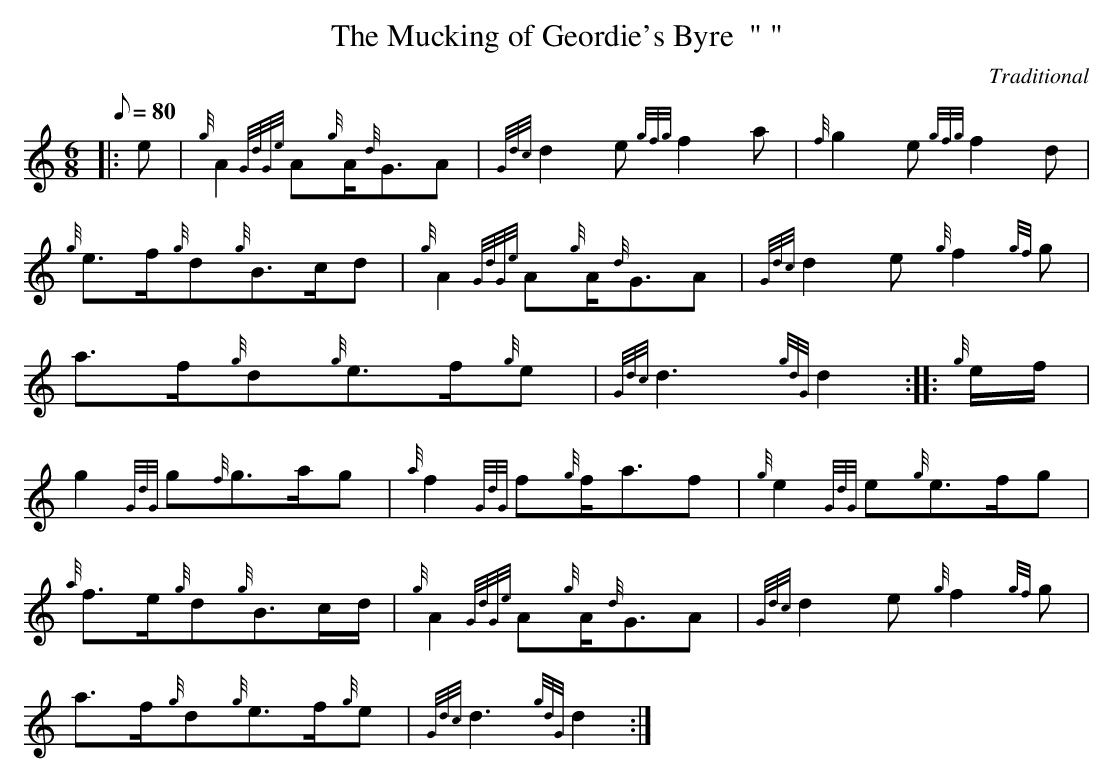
X:1
T:The Mucking of Geordie's Byre  " "
M:6/8
L:1/8
Q:80
C:Traditional
K:HP
|: e | \
{g}A2{GdGe}A{g}A/2{d}G3/2A | \
{Gdc}d2e{gfg}f2a | \
{f}g2e{gfg}f2d |
{g}e3/2f/2{g}d{g}B3/2c/2d | \
{g}A2{GdGe}A{g}A/2{d}G3/2A | \
{Gdc}d2e{g}f2{gf}g |
a3/2f/2{g}d{g}e3/2f/2{g}e | \
{Gdc}d3{gdG}d2 :: \
{g}e/2f/2 |
g2{GdG}g{f}g3/2a/2g | \
{a}f2{GdG}f{g}f/2a3/2f | \
{g}e2{GdG}e{g}e3/2f/2g |
{a}f3/2e/2{g}d{g}B3/2c/2d/2 | \
{g}A2{GdGe}A{g}A/2{d}G3/2A | \
{Gdc}d2e{g}f2{gf}g |
a3/2f/2{g}d{g}e3/2f/2{g}e | \
{Gdc}d3{gdG}d2 :|
